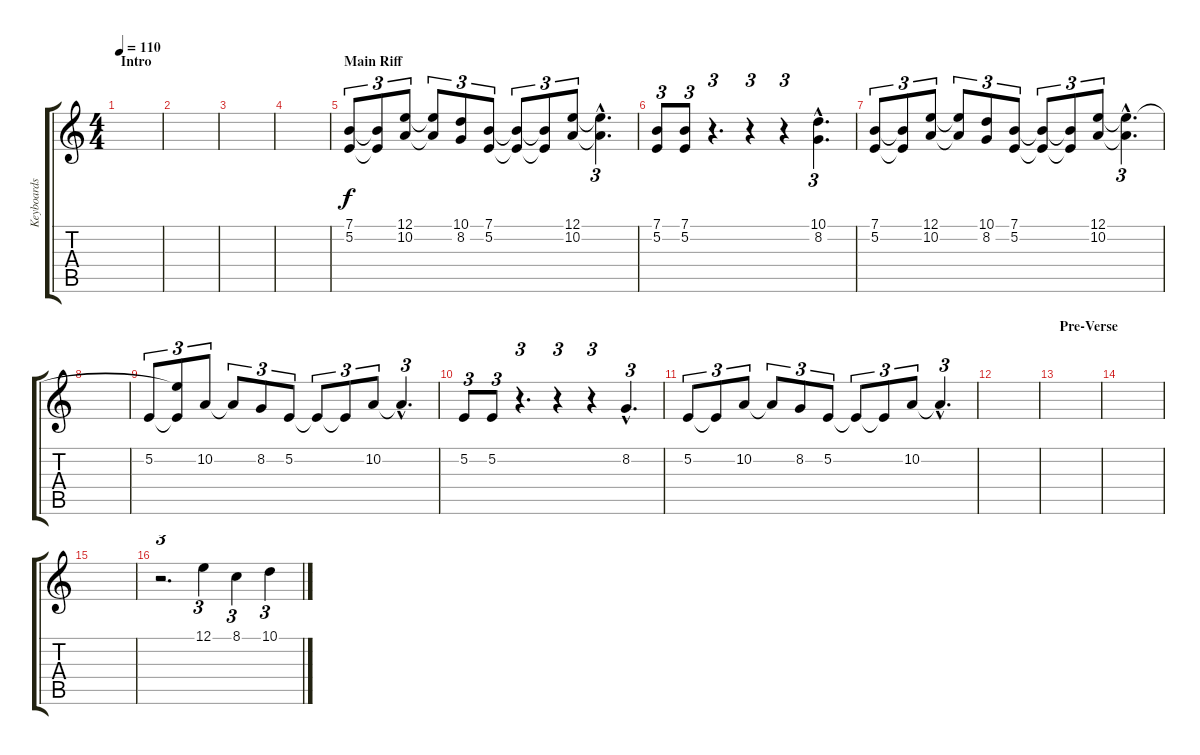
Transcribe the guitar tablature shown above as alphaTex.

\track ("Keyboards" "Keyboards") {instrument stringensemble1}
\staff {score tabs}
\tuning (E4 B3 G3 D3 A2 E2) {hide}
\ts (4 4)
\section ("" "Intro")
\tempo 110
\clef g2
\ks c
|
|
|
|
\section ("" "Main Riff")
(7.1 5.2).8{tu (3 2) instrument harpsichord} (7.1{t} 5.2{t}).8{tu (3 2)} (12.1 10.2).8{tu (3 2)} (12.1{t} 10.2{t}).8{tu (3 2)} (10.1 8.2).8{tu (3 2)} (7.1 5.2).8{tu (3 2)} (7.1{t} 5.2{t}).8{tu (3 2)} (7.1{t} 5.2{t}).8{tu (3 2)} (12.1 10.2).8{tu (3 2)} (12.1{hac t} 10.2{hac t}).4{d tu (3 2)} |
(7.1 5.2).8{tu (3 2)} (7.1 5.2).8{tu (3 2)} r.4{d tu (3 2)} r.4{tu (3 2)} r.4{tu (3 2)} (10.1{hac} 8.2{hac}).4{d tu (3 2)} |
(7.1 5.2).8{tu (3 2) instrument harpsichord} (7.1{t} 5.2{t}).8{tu (3 2)} (12.1 10.2).8{tu (3 2)} (12.1{t} 10.2{t}).8{tu (3 2)} (10.1 8.2).8{tu (3 2)} (7.1 5.2).8{tu (3 2)} (7.1{t} 5.2{t}).8{tu (3 2)} (7.1{t} 5.2{t}).8{tu (3 2)} (12.1 10.2).8{tu (3 2)} (12.1{hac t} 10.2{hac t}).4{d tu (3 2)} |
|
5.2.8{tu (3 2) instrument choiraahs} (12.1{t} 5.2{t}).8{tu (3 2)} 10.2.8{tu (3 2)} 10.2{t}.8{tu (3 2)} 8.2.8{tu (3 2)} 5.2.8{tu (3 2)} 5.2{t}.8{tu (3 2)} 5.2{t}.8{tu (3 2)} 10.2.8{tu (3 2)} 10.2{hac t}.4{d tu (3 2)} |
5.2.8{tu (3 2)} 5.2.8{tu (3 2)} r.4{d tu (3 2)} r.4{tu (3 2)} r.4{tu (3 2)} 8.2{hac}.4{d tu (3 2)} |
5.2.8{tu (3 2) instrument choiraahs} 5.2{t}.8{tu (3 2)} 10.2.8{tu (3 2)} 10.2{t}.8{tu (3 2)} 8.2.8{tu (3 2)} 5.2.8{tu (3 2)} 5.2{t}.8{tu (3 2)} 5.2{t}.8{tu (3 2)} 10.2.8{tu (3 2)} 10.2{hac t}.4{d tu (3 2)} |
|
\section ("" "Pre-Verse")
|
|
|
r.2{d tu (3 2) instrument stringensemble1} 12.1.4{tu (3 2)} 8.1.4{tu (3 2)} 10.1.4{tu (3 2)}
